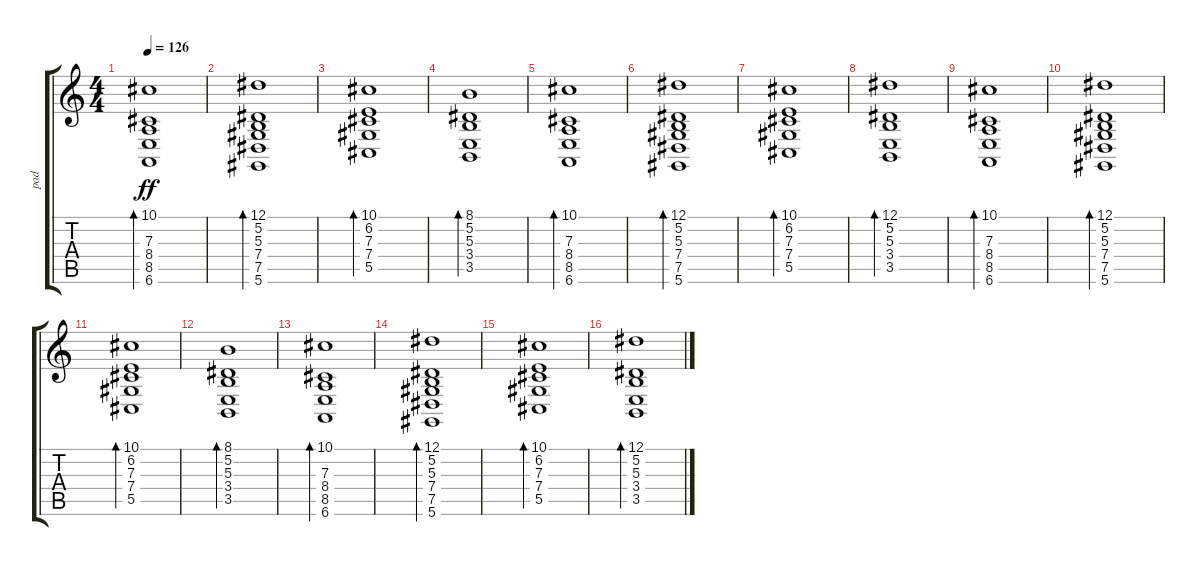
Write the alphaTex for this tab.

\track ("pad" "pad") {instrument pad2warm}
\staff {score tabs}
\tuning (Eb4 Bb3 Gb3 Db3 Ab2 Eb2) {hide}
\ts (4 4)
\tempo 126
\clef g2
\ks c
(10.1 7.3 8.4 8.5 6.6).1{bd 240 dy ff} |
(12.1 5.2 5.3 7.4 7.5 5.6).1{bd 240} |
(10.1 6.2 7.3 7.4 5.5).1{bd 240} |
(8.1 5.2 5.3 3.4 3.5).1{bd 240} |
(10.1 7.3 8.4 8.5 6.6).1{bd 240} |
(12.1 5.2 5.3 7.4 7.5 5.6).1{bd 240} |
(10.1 6.2 7.3 7.4 5.5).1{bd 240} |
(12.1 5.2 5.3 3.4 3.5).1{bd 240} |
(10.1 7.3 8.4 8.5 6.6).1{bd 240} |
(12.1 5.2 5.3 7.4 7.5 5.6).1{bd 240} |
(10.1 6.2 7.3 7.4 5.5).1{bd 240} |
(8.1 5.2 5.3 3.4 3.5).1{bd 240} |
(10.1 7.3 8.4 8.5 6.6).1{bd 240} |
(12.1 5.2 5.3 7.4 7.5 5.6).1{bd 240} |
(10.1 6.2 7.3 7.4 5.5).1{bd 240} |
(12.1 5.2 5.3 3.4 3.5).1{bd 240}
